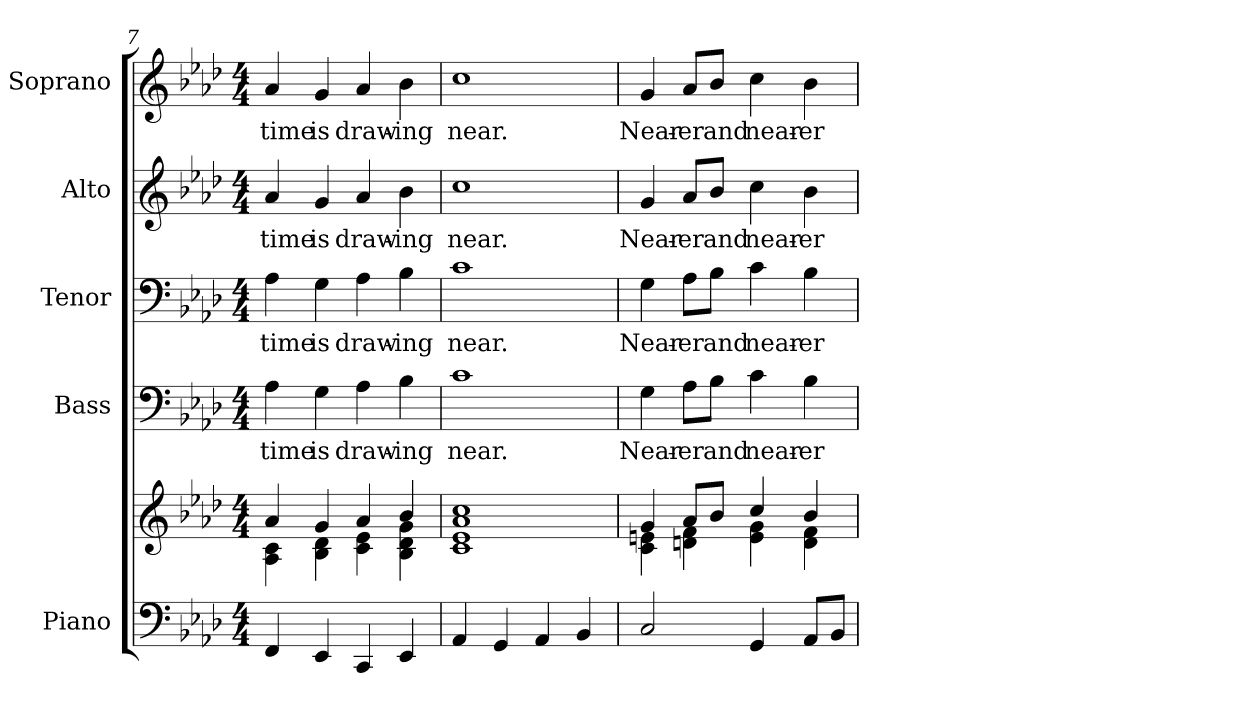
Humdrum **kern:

**kern	**kern	**kern	**text	**kern	**text	**kern	**text	**kern	**text
*part5	*part5	*part4	*part4	*part3	*part3	*part2	*part2	*part1	*part1
*staff6	*staff5	*staff4	*staff4	*staff3	*staff3	*staff2	*staff2	*staff1	*staff1
*I"Piano	*	*I"Bass	*	*I"Tenor	*	*I"Alto	*	*I"Soprano	*
*I'Pno.	*	*I'B.	*	*I'T.	*	*I'A.	*	*I'S.	*
!!LO:PB:g=z
*clefF4	*clefG2	*clefF4	*	*clefF4	*	*clefG2	*	*clefG2	*
*k[b-e-a-d-]	*k[b-e-a-d-]	*k[b-e-a-d-]	*	*k[b-e-a-d-]	*	*k[b-e-a-d-]	*	*k[b-e-a-d-]	*
*A-:	*A-:	*A-:	*	*A-:	*	*A-:	*	*A-:	*
*M4/4	*M4/4	*M4/4	*	*M4/4	*	*M4/4	*	*M4/4	*
=7	=7	=7	=7	=7	=7	=7	=7	=7	=7
*	*^	*	*	*	*	*	*	*	*
!	!	!	!	!LO:LY:b:color=#000000	!	!	!	!	!	!
!	!	!	!	!	!	!LO:LY:b:color=#000000	!	!	!	!
!	!	!	!	!	!	!	!	!LO:LY:b:color=#000000	!	!
!	!	!	!	!	!	!	!	!	!	!LO:LY:b:color=#000000
4FFi/	4a-i/	4A-i\ 4ci	4A-i\	time	4A-i\	time	4a-i/	time	4a-i/	time
!	!	!	!	!LO:LY:b:color=#000000	!	!	!	!	!	!
!	!	!	!	!	!	!LO:LY:b:color=#000000	!	!	!	!
!	!	!	!	!	!	!	!	!LO:LY:b:color=#000000	!	!
!	!	!	!	!	!	!	!	!	!	!LO:LY:b:color=#000000
4EE-i/	4gi/	4B-i\ 4d-i	4Gi\	is	4Gi\	is	4gi/	is	4gi/	is
!	!	!	!	!LO:LY:b:color=#000000	!	!	!	!	!	!
!	!	!	!	!	!	!LO:LY:b:color=#000000	!	!	!	!
!	!	!	!	!	!	!	!	!LO:LY:b:color=#000000	!	!
!	!	!	!	!	!	!	!	!	!	!LO:LY:b:color=#000000
4CCi/	4a-i/	4ci\ 4e-i	4A-i\	draw-	4A-i\	draw-	4a-i/	draw-	4a-i/	draw-
!	!	!	!	!LO:LY:b:color=#000000	!	!	!	!	!	!
!	!	!	!	!	!	!LO:LY:b:color=#000000	!	!	!	!
!	!	!	!	!	!	!	!	!LO:LY:b:color=#000000	!	!
!	!	!	!	!	!	!	!	!	!	!LO:LY:b:color=#000000
4EE-i/	4b-i/	4B-i\ 4d-i 4gi	4B-i\	-ing	4B-i\	-ing	4b-i\	-ing	4b-i\	-ing
=8	=8	=8	=8	=8	=8	=8	=8	=8	=8	=8
!	!	!	!	!LO:LY:b:color=#000000	!	!	!	!	!	!
!	!	!	!	!	!	!LO:LY:b:color=#000000	!	!	!	!
!	!	!	!	!	!	!	!	!LO:LY:b:color=#000000	!	!
!	!	!	!	!	!	!	!	!	!	!LO:LY:b:color=#000000
4AA-i/	1cci	1ci 1e-i 1a-i	1ci	near.	1ci	near.	1cci	near.	1cci	near.
4GGi/	.	.	.	.	.	.	.	.	.	.
4AA-i/	.	.	.	.	.	.	.	.	.	.
4BB-i/	.	.	.	.	.	.	.	.	.	.
!!LO:PB:g=z
=9	=9	=9	=9	=9	=9	=9	=9	=9	=9	=9
!	!	!	!	!LO:LY:b:color=#000000	!	!	!	!	!	!
!	!	!	!	!	!	!LO:LY:b:color=#000000	!	!	!	!
!	!	!	!	!	!	!	!	!LO:LY:b:color=#000000	!	!
!	!	!	!	!	!	!	!	!	!	!LO:LY:b:color=#000000
2Ci/	4gi/	4ci\ 4eni	4Gi\	Near-	4Gi\	Near-	4gi/	Near-	4gi/	Near-
!	!	!	!	!LO:LY:b:color=#000000	!	!	!	!	!	!
!	!	!	!	!	!	!LO:LY:b:color=#000000	!	!	!	!
!	!	!	!	!	!	!	!	!LO:LY:b:color=#000000	!	!
!	!	!	!	!	!	!	!	!	!	!LO:LY:b:color=#000000
.	8a-i/L	4dni\ 4fi	8A-i\L	-er	8A-i\L	-er	8a-i/L	-er	8a-i/L	-er
!	!	!	!	!LO:LY:b:color=#000000	!	!	!	!	!	!
!	!	!	!	!	!	!LO:LY:b:color=#000000	!	!	!	!
!	!	!	!	!	!	!	!	!LO:LY:b:color=#000000	!	!
!	!	!	!	!	!	!	!	!	!	!LO:LY:b:color=#000000
.	8b-i/J	.	8B-i\J	and	8B-i\J	and	8b-i/J	and	8b-i/J	and
!	!	!	!	!LO:LY:b:color=#000000	!	!	!	!	!	!
!	!	!	!	!	!	!LO:LY:b:color=#000000	!	!	!	!
!	!	!	!	!	!	!	!	!LO:LY:b:color=#000000	!	!
!	!	!	!	!	!	!	!	!	!	!LO:LY:b:color=#000000
4GGi/	4cci/	4ei\ 4gi	4ci\	near-	4ci\	near-	4cci\	near-	4cci\	near-
!	!	!	!	!LO:LY:b:color=#000000	!	!	!	!	!	!
!	!	!	!	!	!	!LO:LY:b:color=#000000	!	!	!	!
!	!	!	!	!	!	!	!	!LO:LY:b:color=#000000	!	!
!	!	!	!	!	!	!	!	!	!	!LO:LY:b:color=#000000
8AA-i/L	4b-i/	4di\ 4fi	4B-i\	-er	4B-i\	-er	4b-i\	-er	4b-i\	-er
8BB-i/J	.	.	.	.	.	.	.	.	.	.
*	*v	*v	*	*	*	*	*	*	*	*
=	=	=	=	=	=	=	=	=	=
*-	*-	*-	*-	*-	*-	*-	*-	*-	*-
